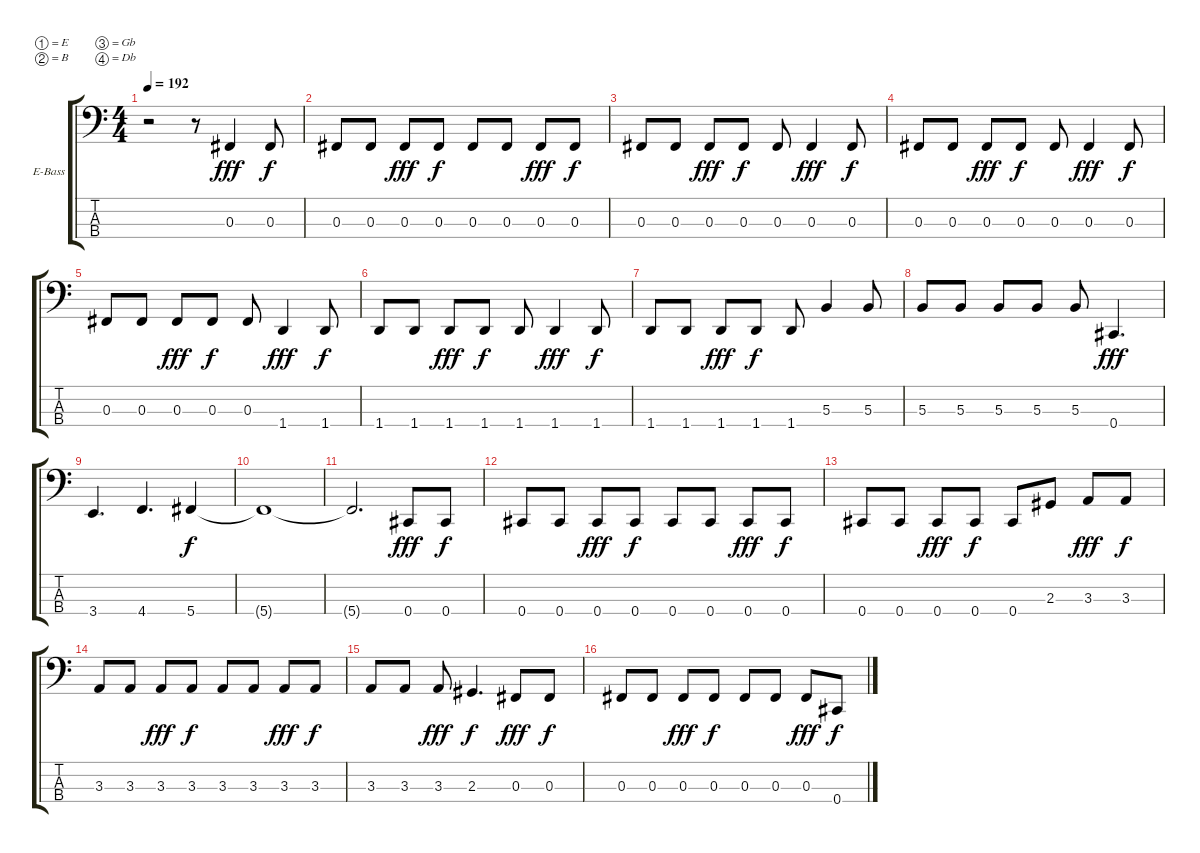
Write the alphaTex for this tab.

\bracketExtendMode groupsimilarinstruments
\firstSystemTrackNameOrientation horizontal
\otherSystemsTrackNameOrientation horizontal
\track ("Bass" "E-Bass") {instrument electricbasspick}
\staff {score tabs}
\tuning (E2 B1 Gb1 Db1)
\ts (4 4)
\tempo 192
\clef f4
\ks c
r.2{dy f} r.8 0.3.4{dy fff} 0.3.8{dy f} |
0.3.8 0.3.8 0.3.8{dy fff} 0.3.8{dy f} 0.3.8 0.3.8 0.3.8{dy fff} 0.3.8{dy f} |
0.3.8 0.3.8 0.3.8{dy fff} 0.3.8{dy f} 0.3.8 0.3.4{dy fff} 0.3.8{dy f} |
0.3.8 0.3.8 0.3.8{dy fff} 0.3.8{dy f} 0.3.8 0.3.4{dy fff} 0.3.8{dy f} |
0.3.8 0.3.8 0.3.8{dy fff} 0.3.8{dy f} 0.3.8 1.4.4{dy fff} 1.4.8{dy f} |
1.4.8 1.4.8 1.4.8{dy fff} 1.4.8{dy f} 1.4.8 1.4.4{dy fff} 1.4.8{dy f} |
1.4.8 1.4.8 1.4.8{dy fff} 1.4.8{dy f} 1.4.8 5.3.4 5.3.8 |
5.3.8 5.3.8 5.3.8 5.3.8 5.3.8 0.4.4{d dy fff} |
3.4.4{d} 4.4.4{d} 5.4.4{dy f} |
5.4{t}.1 |
5.4{t}.2{d} 0.4.8{dy fff} 0.4.8{dy f} |
0.4.8 0.4.8 0.4.8{dy fff} 0.4.8{dy f} 0.4.8 0.4.8 0.4.8{dy fff} 0.4.8{dy f} |
0.4.8 0.4.8 0.4.8{dy fff} 0.4.8{dy f} 0.4.8 2.3.8 3.3.8{dy fff} 3.3.8{dy f} |
3.3.8 3.3.8 3.3.8{dy fff} 3.3.8{dy f} 3.3.8 3.3.8 3.3.8{dy fff} 3.3.8{dy f} |
3.3.8 3.3.8 3.3.8{dy fff} 2.3.4{d dy f} 0.3.8{dy fff} 0.3.8{dy f} |
0.3.8 0.3.8 0.3.8{dy fff} 0.3.8{dy f} 0.3.8 0.3.8 0.3.8{dy fff} 0.4.8{dy f}
